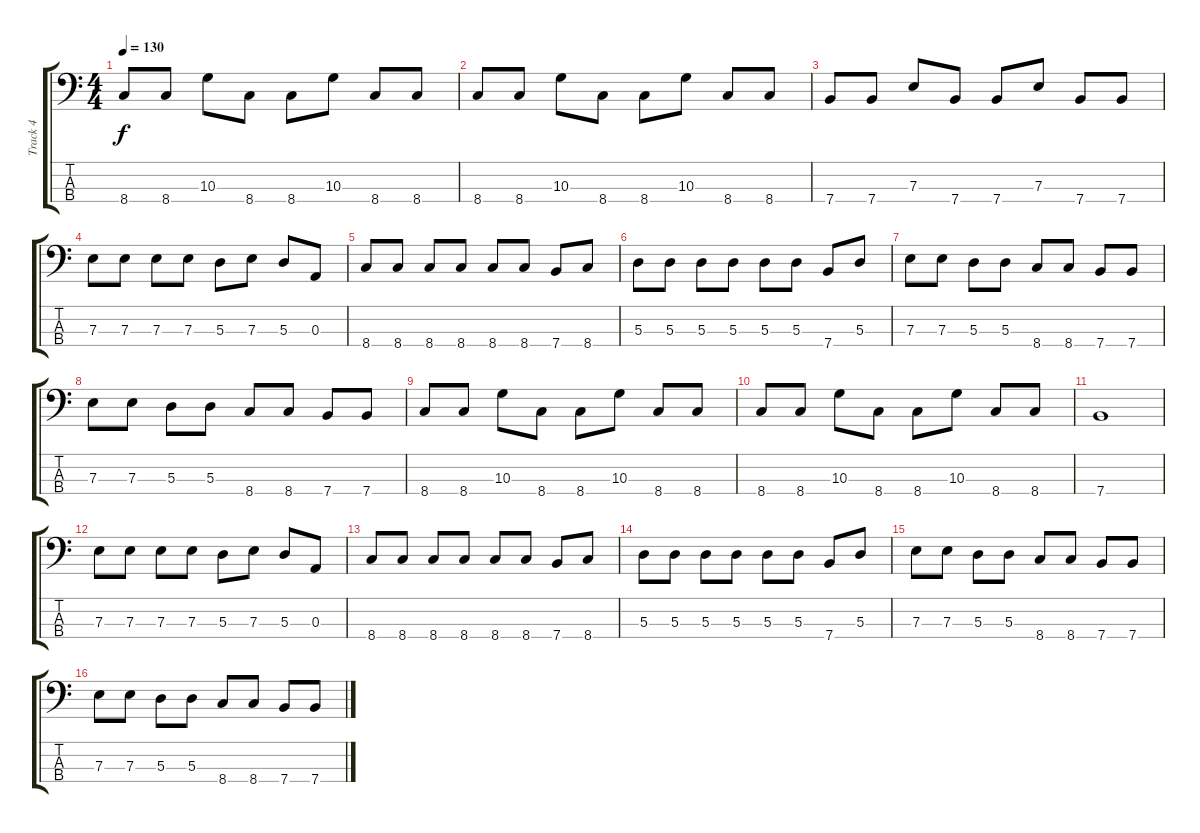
\track ("Track 4" "Track 4") {instrument electricbassfinger}
\staff {score tabs}
\tuning (G2 D2 A1 E1) {hide}
\ts (4 4)
\tempo 130
\clef f4
\ks c
8.4.8{dy f} 8.4.8 10.3.8 8.4.8 8.4.8 10.3.8 8.4.8 8.4.8 |
8.4.8 8.4.8 10.3.8 8.4.8 8.4.8 10.3.8 8.4.8 8.4.8 |
7.4.8 7.4.8 7.3.8 7.4.8 7.4.8 7.3.8 7.4.8 7.4.8 |
7.3.8 7.3.8 7.3.8 7.3.8 5.3.8 7.3.8 5.3.8 0.3.8 |
8.4.8 8.4.8 8.4.8 8.4.8 8.4.8 8.4.8 7.4.8 8.4.8 |
5.3.8 5.3.8 5.3.8 5.3.8 5.3.8 5.3.8 7.4.8 5.3.8 |
7.3.8 7.3.8 5.3.8 5.3.8 8.4.8 8.4.8 7.4.8 7.4.8 |
7.3.8 7.3.8 5.3.8 5.3.8 8.4.8 8.4.8 7.4.8 7.4.8 |
8.4.8 8.4.8 10.3.8 8.4.8 8.4.8 10.3.8 8.4.8 8.4.8 |
8.4.8 8.4.8 10.3.8 8.4.8 8.4.8 10.3.8 8.4.8 8.4.8 |
7.4.1 |
7.3.8 7.3.8 7.3.8 7.3.8 5.3.8 7.3.8 5.3.8 0.3.8 |
8.4.8 8.4.8 8.4.8 8.4.8 8.4.8 8.4.8 7.4.8 8.4.8 |
5.3.8 5.3.8 5.3.8 5.3.8 5.3.8 5.3.8 7.4.8 5.3.8 |
7.3.8 7.3.8 5.3.8 5.3.8 8.4.8 8.4.8 7.4.8 7.4.8 |
7.3.8 7.3.8 5.3.8 5.3.8 8.4.8 8.4.8 7.4.8 7.4.8
